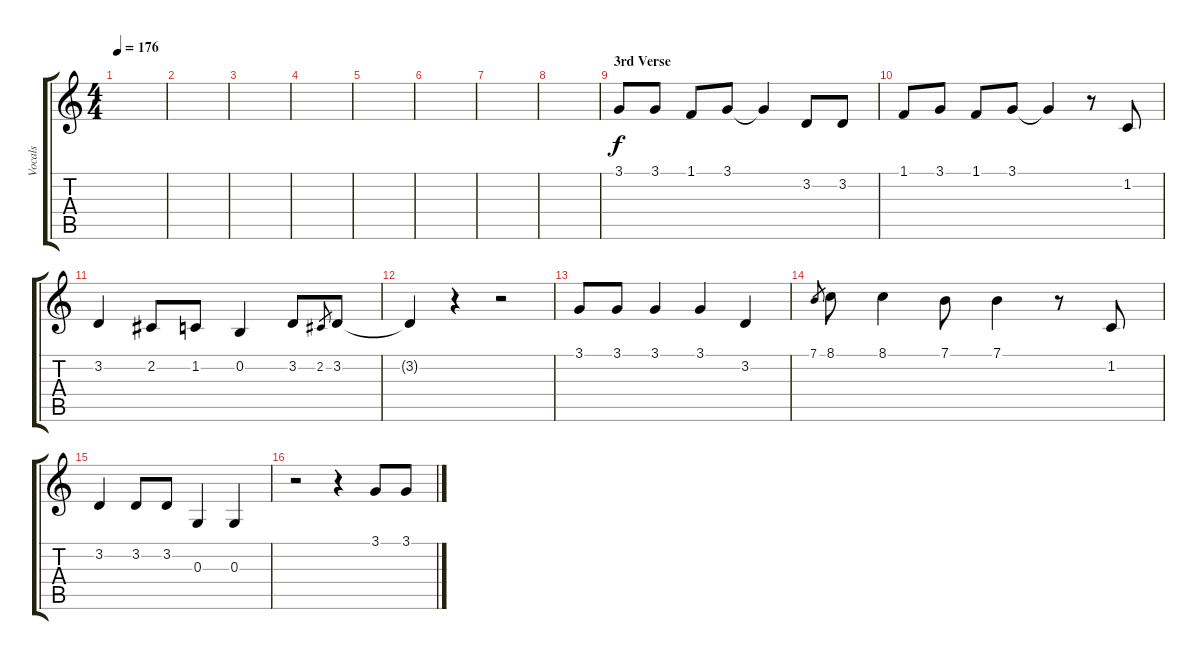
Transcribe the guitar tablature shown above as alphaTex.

\track ("Vocals" "Vocals") {instrument lead6voice}
\staff {score tabs}
\tuning (E4 B3 G3 D3 A2 E2) {hide}
\ts (4 4)
\tempo 176
\clef g2
\ks c
|
|
|
|
|
|
|
|
\section ("" "3rd Verse")
3.1.8 3.1.8 1.1.8 3.1.8 3.1{t}.4 3.2.8 3.2.8 |
1.1.8 3.1.8 1.1.8 3.1.8 3.1{t}.4 r.8 1.2.8 |
3.2.4 2.2.8 1.2.8 0.2.4 3.2.8 2.2.8{gr} 3.2.8 |
3.2{t}.4 r.4 r.2 |
3.1.8 3.1.8 3.1.4 3.1.4 3.2.4 |
7.1.8{gr} 8.1.8 8.1.4 7.1.8 7.1.4 r.8 1.2.8 |
3.2.4 3.2.8 3.2.8 0.3.4 0.3.4 |
r.2 r.4 3.1.8 3.1.8
